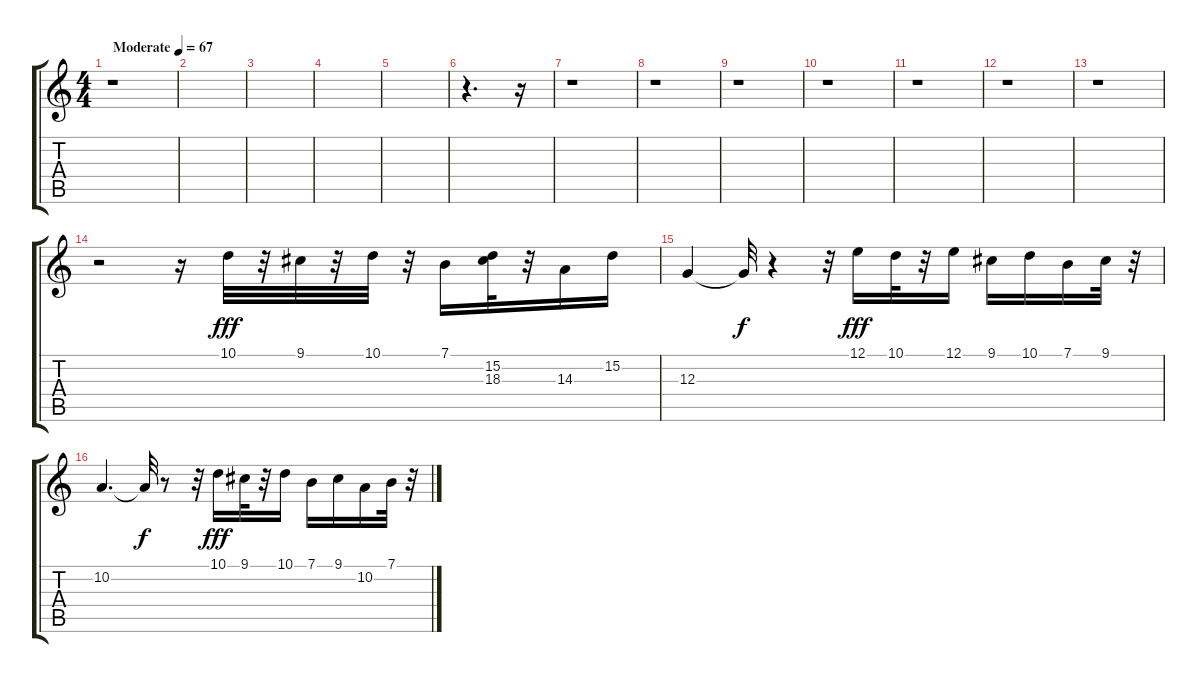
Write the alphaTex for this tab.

\track "" {instrument fx5brightness}
\staff {score tabs}
\tuning (E4 B3 G3 D3 A2 E2) {hide}
\ts (4 4)
\tempo (67 "Moderate")
\clef g2
\ks c
r.1{dy fff instrument fx5brightness} |
|
|
|
|
r.4{d} r.16 |
r.1 |
r.1 |
r.1 |
r.1 |
r.1 |
r.1 |
r.1 |
r.2 r.16 10.1.32 r.32 9.1.32 r.32 10.1.32 r.32 7.1.16 (15.2 18.3).32 r.32 14.3.16 15.2.16 |
12.3.4 12.3{t}.32{dy f} r.4 r.32 12.1.16{dy fff} 10.1.32 r.32 12.1.16 9.1.16 10.1.16 7.1.16 9.1.32 r.32 |
10.2.4{d} 10.2{t}.32{dy f} r.8 r.32 10.1.16{dy fff} 9.1.32 r.32 10.1.16 7.1.16 9.1.16 10.2.16 7.1.32 r.32
